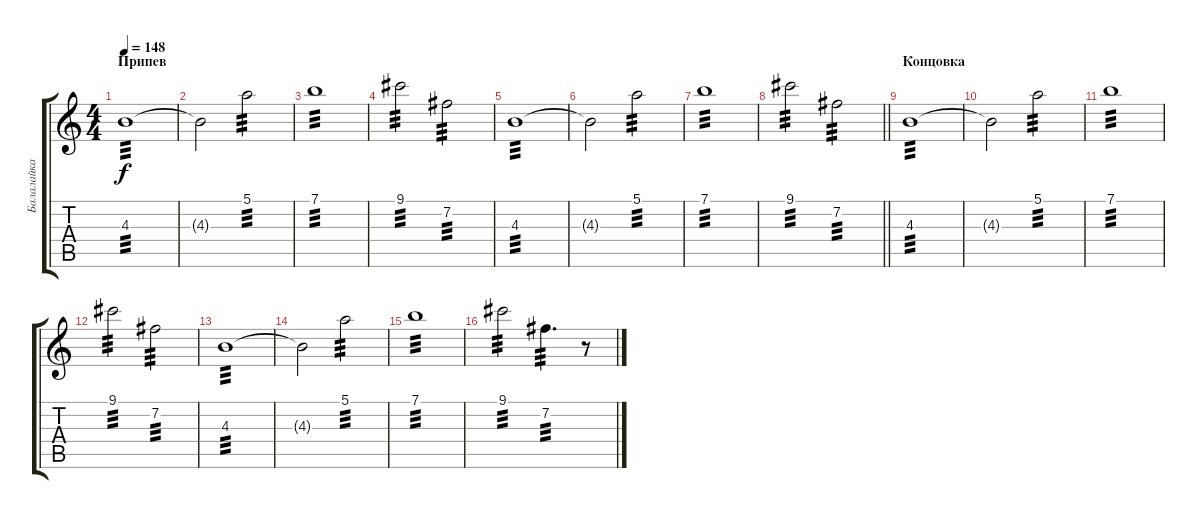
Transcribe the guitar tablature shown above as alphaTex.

\track ("Балалайка" "Балалайка") {instrument acousticguitarnylon}
\staff {score tabs}
\tuning (E4 B3 G3 D3 A2 E2) {hide}
\ts (4 4)
\section ("" "Припев")
\tempo 148
\clef g2
\ks c
4.3.1{tp 3 dy f} |
4.3{t}.2 5.1.2{tp 3} |
7.1.1{tp 3} |
9.1.2{tp 3} 7.2.2{tp 3} |
4.3.1{tp 3} |
4.3{t}.2 5.1.2{tp 3} |
7.1.1{tp 3} |
\barLineRight lightlight
9.1.2{tp 3} 7.2.2{tp 3} |
\section ("" "Концовка")
4.3.1{tp 3} |
4.3{t}.2 5.1.2{tp 3} |
7.1.1{tp 3} |
9.1.2{tp 3} 7.2.2{tp 3} |
4.3.1{tp 3} |
4.3{t}.2 5.1.2{tp 3} |
7.1.1{tp 3} |
9.1.2{tp 3} 7.2.4{d tp 3} r.8
